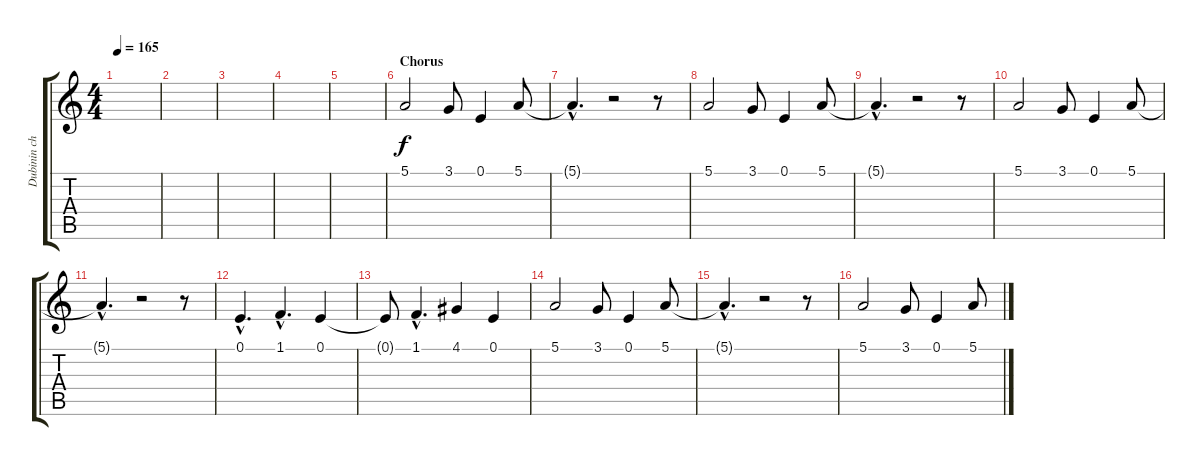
\track ("Dubinin chant" "Dubinin ch") {instrument baritonesax}
\staff {score tabs}
\tuning (E4 B3 G3 D3 A2 E2) {hide}
\ts (4 4)
\tempo 165
\clef g2
\ks c
|
|
|
|
|
\section ("" "Chorus")
5.1.2 3.1.8 0.1.4 5.1.8 |
5.1{hac t}.4{d} r.2 r.8 |
5.1.2 3.1.8 0.1.4 5.1.8 |
5.1{hac t}.4{d} r.2 r.8 |
5.1.2 3.1.8 0.1.4 5.1.8 |
5.1{hac t}.4{d} r.2 r.8 |
0.1{hac}.4{d} 1.1{hac}.4{d} 0.1.4 |
0.1{t}.8 1.1{hac}.4{d} 4.1.4 0.1.4 |
5.1.2 3.1.8 0.1.4 5.1.8 |
5.1{hac t}.4{d} r.2 r.8 |
5.1.2 3.1.8 0.1.4 5.1.8
